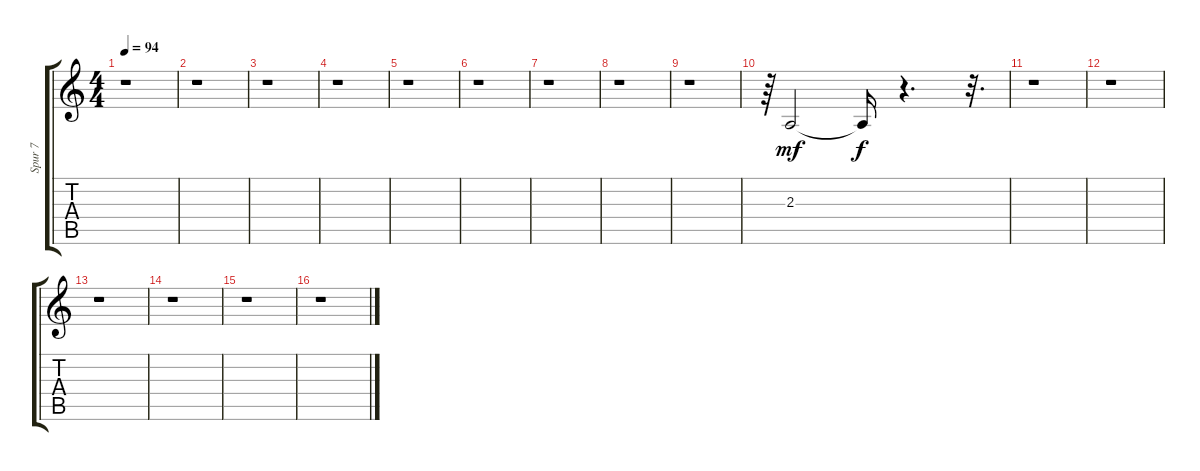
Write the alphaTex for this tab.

\track ("Spur 7" "Spur 7") {instrument englishhorn}
\staff {score tabs}
\tuning (E4 B3 G3 D3 A2 E2) {hide}
\ts (4 4)
\tempo 94
\clef g2
\ks c
r.1{dy f} |
r.1 |
r.1 |
r.1 |
r.1 |
r.1 |
r.1 |
r.1 |
r.1 |
r.64 2.3.2{dy mf} 2.3{t}.16{dy f} r.4{d} r.32{d} |
r.1 |
r.1 |
r.1 |
r.1 |
r.1 |
r.1
